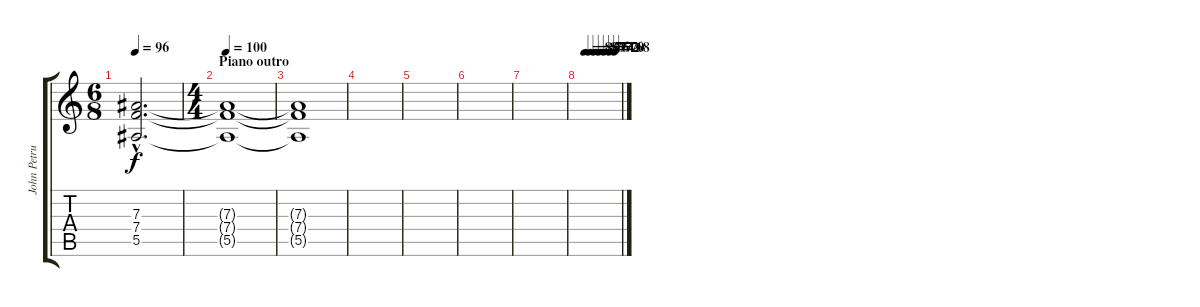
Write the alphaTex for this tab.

\track ("John Petrucci" "John Petru") {instrument distortionguitar}
\staff {score tabs}
\tuning (C4 G3 Eb3 Bb2 F2 C2) {hide}
\ts (6 8)
\tempo 96
\clef g2
\ks c
(7.3{hac} 7.4{hac} 5.5{hac}).2{d dy f volume 0} |
\ts (4 4)
\section ("" "Piano outro")
\tempo 100
(7.3{t} 7.4{t} 5.5{t}).1 |
(7.3{t} 7.4{t} 5.5{t}).1 |
|
|
|
|
\tempo (88 0.125)
\tempo (80 0.25)
\tempo (76 0.375)
\tempo (74 0.5)
\tempo (72 0.625)
\tempo (70 0.75)
\tempo (68 0.875)
